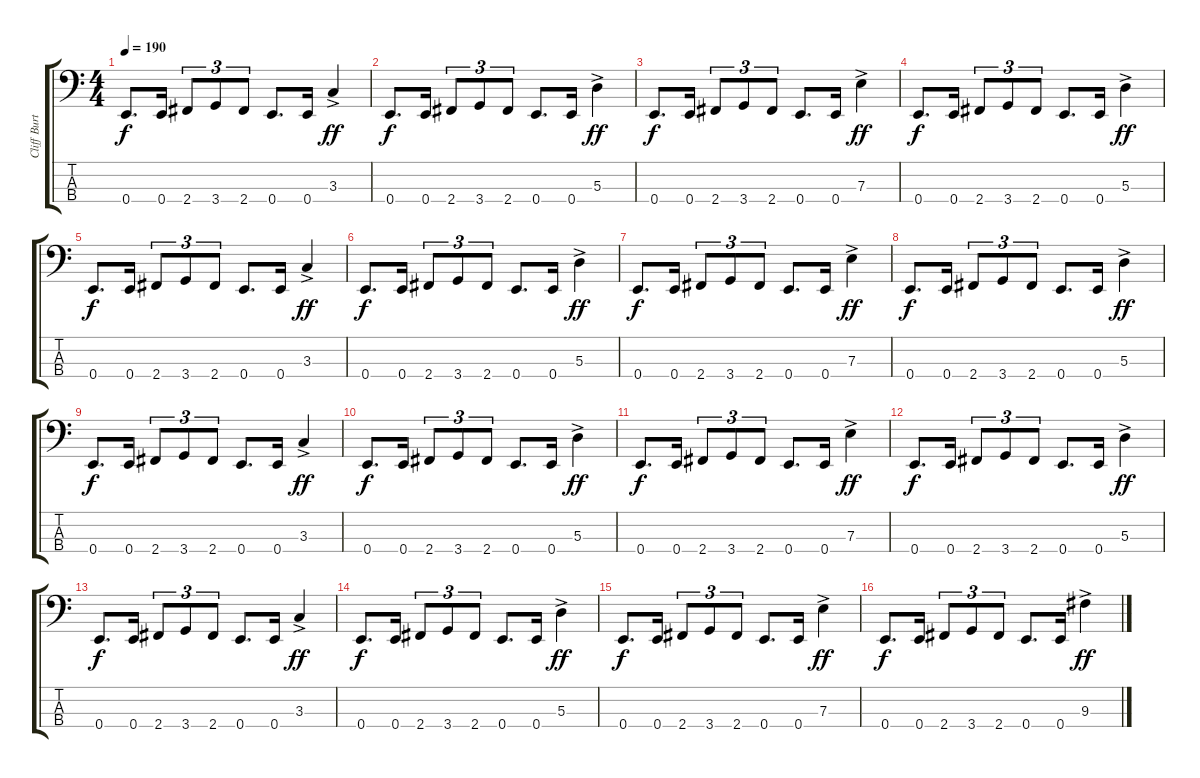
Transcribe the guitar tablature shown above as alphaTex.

\track ("Cliff Burton - bass guitar" "Cliff Burt") {instrument electricbassfinger}
\staff {score tabs}
\tuning (G2 D2 A1 E1) {hide}
\ts (4 4)
\tempo 190
\clef f4
\ks c
0.4.8{d dy f} 0.4.16 2.4.8{tu (3 2)} 3.4.8{tu (3 2)} 2.4.8{tu (3 2)} 0.4.8{d} 0.4.16 3.3{ac}.4{dy ff} |
0.4.8{d dy f} 0.4.16 2.4.8{tu (3 2)} 3.4.8{tu (3 2)} 2.4.8{tu (3 2)} 0.4.8{d} 0.4.16 5.3{ac}.4{dy ff} |
0.4.8{d dy f} 0.4.16 2.4.8{tu (3 2)} 3.4.8{tu (3 2)} 2.4.8{tu (3 2)} 0.4.8{d} 0.4.16 7.3{ac}.4{dy ff} |
0.4.8{d dy f} 0.4.16 2.4.8{tu (3 2)} 3.4.8{tu (3 2)} 2.4.8{tu (3 2)} 0.4.8{d} 0.4.16 5.3{ac}.4{dy ff} |
0.4.8{d dy f} 0.4.16 2.4.8{tu (3 2)} 3.4.8{tu (3 2)} 2.4.8{tu (3 2)} 0.4.8{d} 0.4.16 3.3{ac}.4{dy ff} |
0.4.8{d dy f} 0.4.16 2.4.8{tu (3 2)} 3.4.8{tu (3 2)} 2.4.8{tu (3 2)} 0.4.8{d} 0.4.16 5.3{ac}.4{dy ff} |
0.4.8{d dy f} 0.4.16 2.4.8{tu (3 2)} 3.4.8{tu (3 2)} 2.4.8{tu (3 2)} 0.4.8{d} 0.4.16 7.3{ac}.4{dy ff} |
0.4.8{d dy f} 0.4.16 2.4.8{tu (3 2)} 3.4.8{tu (3 2)} 2.4.8{tu (3 2)} 0.4.8{d} 0.4.16 5.3{ac}.4{dy ff} |
0.4.8{d dy f} 0.4.16 2.4.8{tu (3 2)} 3.4.8{tu (3 2)} 2.4.8{tu (3 2)} 0.4.8{d} 0.4.16 3.3{ac}.4{dy ff} |
0.4.8{d dy f} 0.4.16 2.4.8{tu (3 2)} 3.4.8{tu (3 2)} 2.4.8{tu (3 2)} 0.4.8{d} 0.4.16 5.3{ac}.4{dy ff} |
0.4.8{d dy f} 0.4.16 2.4.8{tu (3 2)} 3.4.8{tu (3 2)} 2.4.8{tu (3 2)} 0.4.8{d} 0.4.16 7.3{ac}.4{dy ff} |
0.4.8{d dy f} 0.4.16 2.4.8{tu (3 2)} 3.4.8{tu (3 2)} 2.4.8{tu (3 2)} 0.4.8{d} 0.4.16 5.3{ac}.4{dy ff} |
0.4.8{d dy f} 0.4.16 2.4.8{tu (3 2)} 3.4.8{tu (3 2)} 2.4.8{tu (3 2)} 0.4.8{d} 0.4.16 3.3{ac}.4{dy ff} |
0.4.8{d dy f} 0.4.16 2.4.8{tu (3 2)} 3.4.8{tu (3 2)} 2.4.8{tu (3 2)} 0.4.8{d} 0.4.16 5.3{ac}.4{dy ff} |
0.4.8{d dy f} 0.4.16 2.4.8{tu (3 2)} 3.4.8{tu (3 2)} 2.4.8{tu (3 2)} 0.4.8{d} 0.4.16 7.3{ac}.4{dy ff} |
0.4.8{d dy f} 0.4.16 2.4.8{tu (3 2)} 3.4.8{tu (3 2)} 2.4.8{tu (3 2)} 0.4.8{d} 0.4.16 9.3{ac}.4{dy ff}
